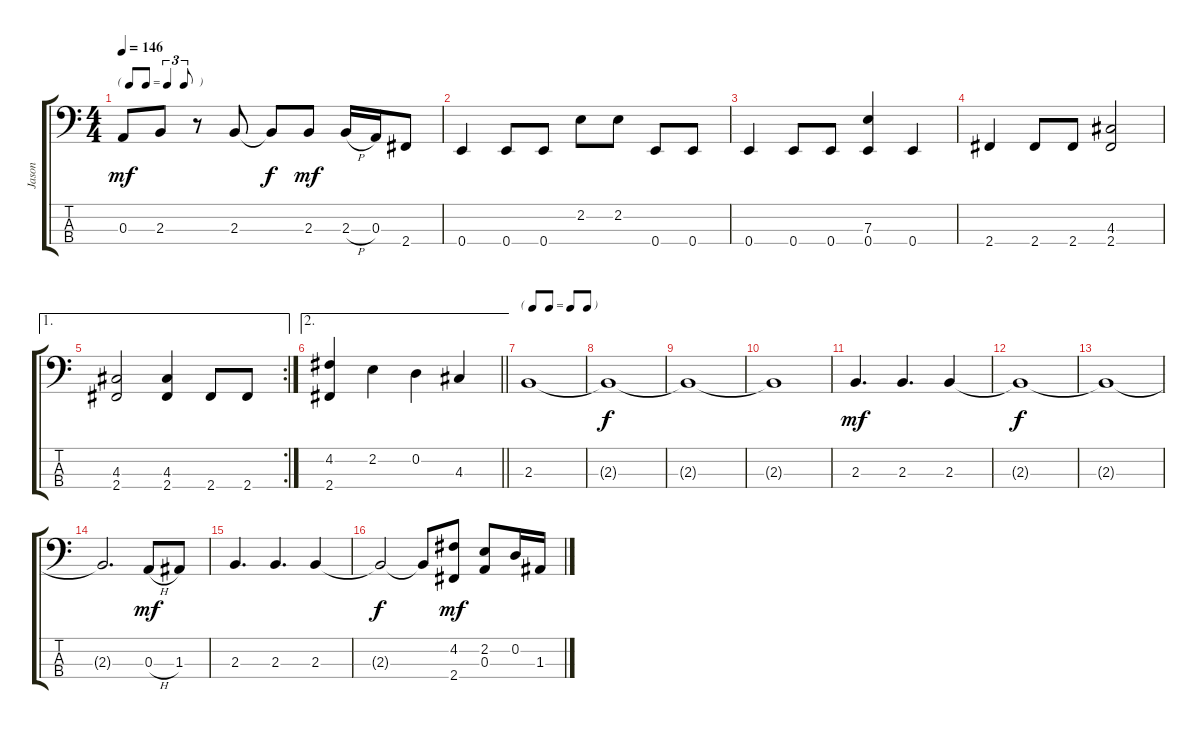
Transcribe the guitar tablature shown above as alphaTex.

\track ("Jason" "Jason") {instrument electricbasspick}
\staff {score tabs}
\tuning (G2 D2 A1 E1) {hide}
\ts (4 4)
\tf triplet8th
\tempo 146
\clef f4
\ks c
0.3.8{dy mf} 2.3.8 r.8 2.3.8 2.3{t}.8{dy f} 2.3.8{dy mf} 2.3{h}.16 0.3.16 2.4.8 |
0.4.4 0.4.8 0.4.8 2.2.8 2.2.8 0.4.8 0.4.8 |
0.4.4 0.4.8 0.4.8 (7.3 0.4).4 0.4.4 |
2.4.4 2.4.8 2.4.8 (4.3 2.4).2 |
\ae 1
\rc 2
(4.3 2.4).2 (4.3 2.4).4 2.4.8 2.4.8 |
\ae 2
\barLineRight lightlight
(4.2 2.4).4 2.2.4 0.2.4 4.3.4 |
\tf none
2.3.1 |
2.3{t}.1{dy f} |
2.3{t}.1 |
2.3{t}.1 |
2.3.4{d dy mf} 2.3.4{d} 2.3.4 |
2.3{t}.1{dy f} |
2.3{t}.1 |
2.3{t}.2{d} 0.3{h}.8{dy mf} 1.3.8 |
2.3.4{d} 2.3.4{d} 2.3.4 |
2.3{t}.2{dy f} 2.3{t}.8 (4.2 2.4).8{dy mf} (2.2 0.3).8 0.2.16 1.3.16
